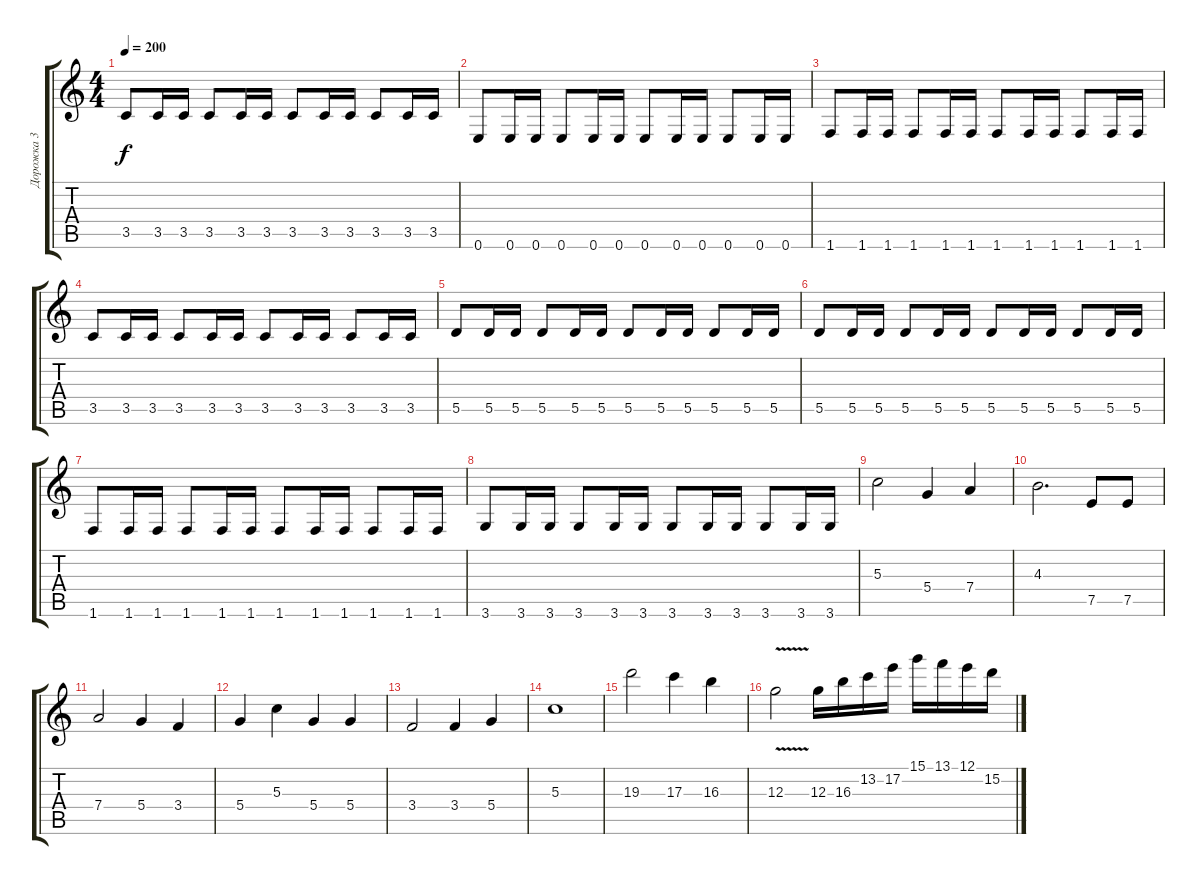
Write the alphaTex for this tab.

\track ("Дорожка 3" "Дорожка 3") {instrument distortionguitar}
\staff {score tabs}
\tuning (E4 B3 G3 D3 A2 E2) {hide}
\ts (4 4)
\tempo 200
\clef g2
\ks c
3.5.8{dy f} 3.5.16 3.5.16 3.5.8 3.5.16 3.5.16 3.5.8 3.5.16 3.5.16 3.5.8 3.5.16 3.5.16 |
0.6.8 0.6.16 0.6.16 0.6.8 0.6.16 0.6.16 0.6.8 0.6.16 0.6.16 0.6.8 0.6.16 0.6.16 |
1.6.8 1.6.16 1.6.16 1.6.8 1.6.16 1.6.16 1.6.8 1.6.16 1.6.16 1.6.8 1.6.16 1.6.16 |
3.5.8 3.5.16 3.5.16 3.5.8 3.5.16 3.5.16 3.5.8 3.5.16 3.5.16 3.5.8 3.5.16 3.5.16 |
5.5.8 5.5.16 5.5.16 5.5.8 5.5.16 5.5.16 5.5.8 5.5.16 5.5.16 5.5.8 5.5.16 5.5.16 |
5.5.8 5.5.16 5.5.16 5.5.8 5.5.16 5.5.16 5.5.8 5.5.16 5.5.16 5.5.8 5.5.16 5.5.16 |
1.6.8 1.6.16 1.6.16 1.6.8 1.6.16 1.6.16 1.6.8 1.6.16 1.6.16 1.6.8 1.6.16 1.6.16 |
3.6.8 3.6.16 3.6.16 3.6.8 3.6.16 3.6.16 3.6.8 3.6.16 3.6.16 3.6.8 3.6.16 3.6.16 |
5.3.2 5.4.4 7.4.4 |
4.3.2{d} 7.5.8 7.5.8 |
7.4.2 5.4.4 3.4.4 |
5.4.4 5.3.4 5.4.4 5.4.4 |
3.4.2 3.4.4 5.4.4 |
5.3.1 |
19.3.2 17.3.4 16.3.4 |
12.3{v}.2 12.3.16 16.3.16 13.2.16 17.2.16 15.1.16 13.1.16 12.1.16 15.2.16
